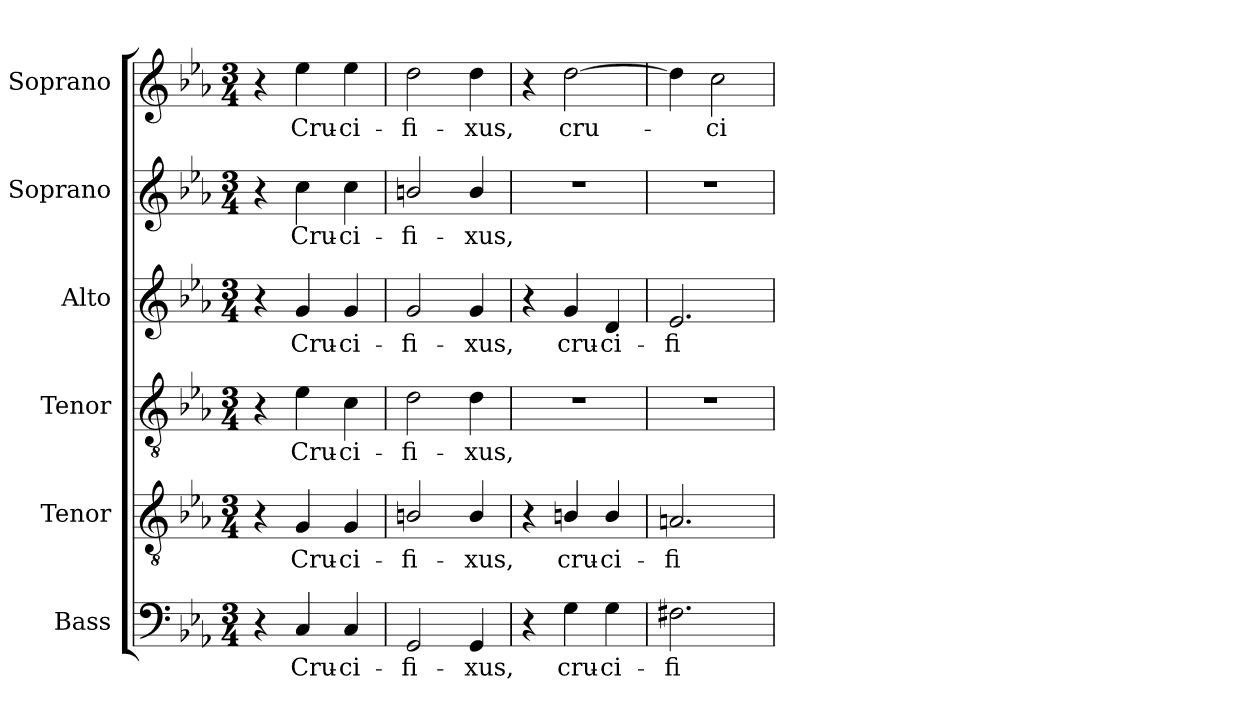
**kern	**text	**kern	**text	**kern	**text	**kern	**text	**kern	**text	**kern	**text
*part6	*part6	*part5	*part5	*part4	*part4	*part3	*part3	*part2	*part2	*part1	*part1
*staff6	*staff6	*staff5	*staff5	*staff4	*staff4	*staff3	*staff3	*staff2	*staff2	*staff1	*staff1
*I"Bass	*	*I"Tenor	*	*I"Tenor	*	*I"Alto	*	*I"Soprano	*	*I"Soprano	*
*I'B.	*	*I'T.	*	*I'T.	*	*I'A.	*	*I'S.	*	*I'S.	*
!!LO:PB:g=z
*clefF4	*	*clefGv2	*	*clefGv2	*	*clefG2	*	*clefG2	*	*clefG2	*
*	*	*ITrd7c12	*	*ITrd7c12	*	*	*	*	*	*	*
*k[b-e-a-]	*	*k[b-e-a-]	*	*k[b-e-a-]	*	*k[b-e-a-]	*	*k[b-e-a-]	*	*k[b-e-a-]	*
*E-:	*	*E-:	*	*E-:	*	*E-:	*	*E-:	*	*E-:	*
*M3/4	*	*M3/4	*	*M3/4	*	*M3/4	*	*M3/4	*	*M3/4	*
=1	=1	=1	=1	=1	=1	=1	=1	=1	=1	=1	=1
4r	.	4r	.	4r	.	4r	.	4r	.	4r	.
!	!LO:LY:b:color=#000000	!	!	!	!	!	!	!	!	!	!
!	!	!	!LO:LY:b:color=#000000	!	!	!	!	!	!	!	!
!	!	!	!	!	!LO:LY:b:color=#000000	!	!	!	!	!	!
!	!	!	!	!	!	!	!LO:LY:b:color=#000000	!	!	!	!
!	!	!	!	!	!	!	!	!	!LO:LY:b:color=#000000	!	!
!	!	!	!	!	!	!	!	!	!	!	!LO:LY:b:color=#000000
4Ci/	Cru-	4GGi/	Cru-	4E-i\	Cru-	4gi/	Cru-	4cci\	Cru-	4ee-i\	Cru-
!	!LO:LY:b:color=#000000	!	!	!	!	!	!	!	!	!	!
!	!	!	!LO:LY:b:color=#000000	!	!	!	!	!	!	!	!
!	!	!	!	!	!LO:LY:b:color=#000000	!	!	!	!	!	!
!	!	!	!	!	!	!	!LO:LY:b:color=#000000	!	!	!	!
!	!	!	!	!	!	!	!	!	!LO:LY:b:color=#000000	!	!
!	!	!	!	!	!	!	!	!	!	!	!LO:LY:b:color=#000000
4Ci/	-ci-	4GGi/	-ci-	4Ci\	-ci-	4gi/	-ci-	4cci\	-ci-	4ee-i\	-ci-
=2	=2	=2	=2	=2	=2	=2	=2	=2	=2	=2	=2
!	!LO:LY:b:color=#000000	!	!	!	!	!	!	!	!	!	!
!	!	!	!LO:LY:b:color=#000000	!	!	!	!	!	!	!	!
!	!	!	!	!	!LO:LY:b:color=#000000	!	!	!	!	!	!
!	!	!	!	!	!	!	!LO:LY:b:color=#000000	!	!	!	!
!	!	!	!	!	!	!	!	!	!LO:LY:b:color=#000000	!	!
!	!	!	!	!	!	!	!	!	!	!	!LO:LY:b:color=#000000
2GGi/	-fi-	2BBni/	-fi-	2Di\	-fi-	2gi/	-fi-	2bni/	-fi-	2ddi\	-fi-
!	!LO:LY:b:color=#000000	!	!	!	!	!	!	!	!	!	!
!	!	!	!LO:LY:b:color=#000000	!	!	!	!	!	!	!	!
!	!	!	!	!	!LO:LY:b:color=#000000	!	!	!	!	!	!
!	!	!	!	!	!	!	!LO:LY:b:color=#000000	!	!	!	!
!	!	!	!	!	!	!	!	!	!LO:LY:b:color=#000000	!	!
!	!	!	!	!	!	!	!	!	!	!	!LO:LY:b:color=#000000
4GGi/	-xus,	4BBi/	-xus,	4Di\	-xus,	4gi/	-xus,	4bi/	-xus,	4ddi\	-xus,
=3	=3	=3	=3	=3	=3	=3	=3	=3	=3	=3	=3
!	!	!	!	!LO:N:vis=1	!	!	!	!LO:N:vis=1	!	!	!
4r	.	4r	.	2.r	.	4r	.	2.r	.	4r	.
!	!LO:LY:b:color=#000000	!	!	!	!	!	!	!	!	!	!
!	!	!	!LO:LY:b:color=#000000	!	!	!	!	!	!	!	!
!	!	!	!	!	!	!	!LO:LY:b:color=#000000	!	!	!	!
!	!	!	!	!	!	!	!	!	!	!	!LO:LY:b:color=#000000
4Gi\	cru-	4BBni/	cru-	.	.	4gi/	cru-	.	.	[2ddi\	cru-
!	!LO:LY:b:color=#000000	!	!	!	!	!	!	!	!	!	!
!	!	!	!LO:LY:b:color=#000000	!	!	!	!	!	!	!	!
!	!	!	!	!	!	!	!LO:LY:b:color=#000000	!	!	!	!
4Gi\	-ci-	4BBi/	-ci-	.	.	4di/	-ci-	.	.	.	.
=4	=4	=4	=4	=4	=4	=4	=4	=4	=4	=4	=4
!	!LO:LY:b:color=#000000	!	!	!	!	!	!	!	!	!	!
!	!	!	!LO:LY:b:color=#000000	!LO:N:vis=1	!	!	!	!	!	!	!
!	!	!	!	!	!	!	!LO:LY:b:color=#000000	!LO:N:vis=1	!	!	!
2.F#Xi\	-fi-	2.AAni/	-fi-	2.r	.	2.e-i/	-fi-	2.r	.	4ddi\]	.
!	!	!	!	!	!	!	!	!	!	!	!LO:LY:b:color=#000000
.	.	.	.	.	.	.	.	.	.	2cci\	-ci-
=	=	=	=	=	=	=	=	=	=	=	=
*-	*-	*-	*-	*-	*-	*-	*-	*-	*-	*-	*-
